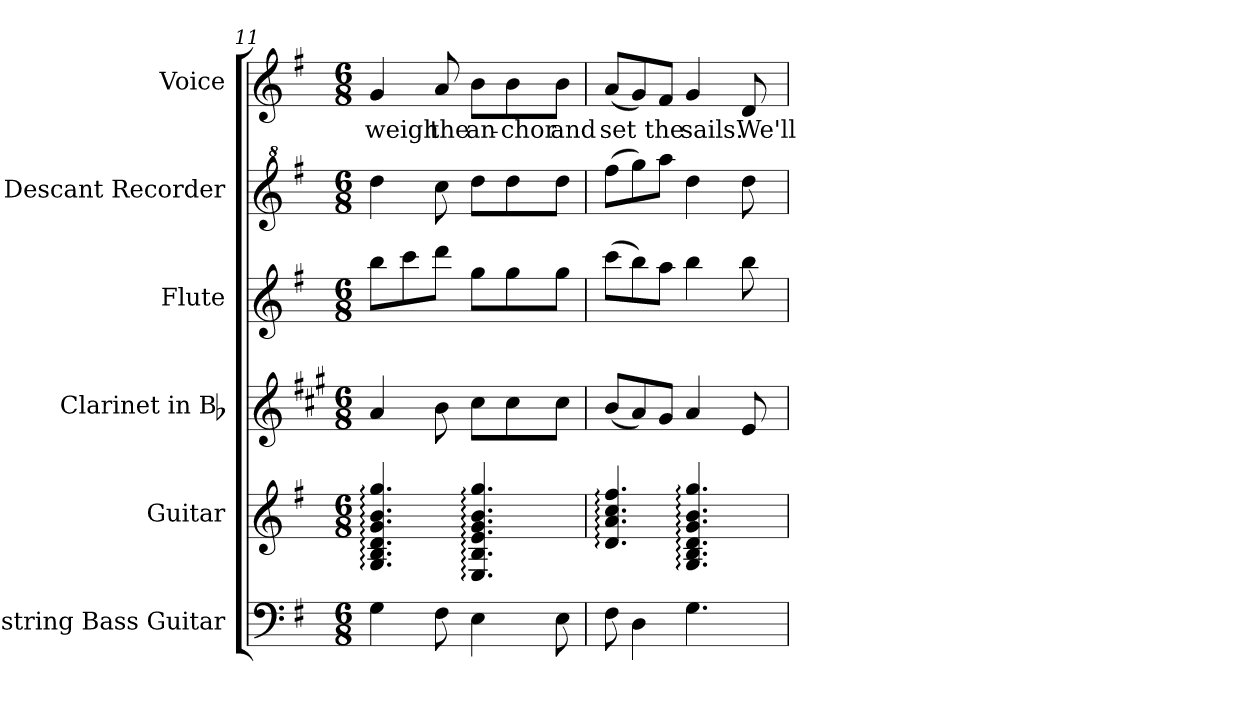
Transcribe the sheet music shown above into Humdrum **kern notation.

**kern	**kern	**kern	**kern	**kern	**kern	**text
*part6	*part5	*part4	*part3	*part2	*part1	*part1
*staff6	*staff5	*staff4	*staff3	*staff2	*staff1	*staff1
*I"4-string Bass Guitar	*I"Guitar	*I"Clarinet in Bb	*I"Flute	*I"Descant Recorder	*I"Voice	*
*I'Bass	*I'Gtr.	*I'Cl.	*I'Fl.	*I'D. Rec.	*I'Voice	*
!!LO:PB:g=z
*clefF4	*clefG2	*clefG2	*clefG2	*clefG^2	*clefG2	*
*ITrd7c12	*ITrd7c12	*ITrd1c2	*	*ITrd-7c-12	*	*
*k[f#]	*k[f#]	*k[f#]	*k[f#]	*k[f#]	*k[f#]	*
*G:	*G:	*G:	*G:	*G:	*G:	*
*M6/8	*M6/8	*M6/8	*M6/8	*M6/8	*M6/8	*
=11	=11	=11	=11	=11	=11	=11
!	!	!	!	!	!	!LO:LY:b:color=#000000
4GGi\	4.GGi/: 4.BBi: 4.Di: 4.Gi: 4.Bi: 4.gi:	4gi/	8bbi\L	4ddddi\	4gi/	weigh
.	.	.	8ccci\	.	.	.
!	!	!	!	!	!	!LO:LY:b:color=#000000
8FF#i\	.	8ai\	8dddi\J	8cccci\	8ai/	the
!	!	!	!	!	!	!LO:LY:b:color=#000000
4EEi\	4.EEi/: 4.BBi: 4.Ei: 4.Gi: 4.Bi: 4.gi:	8bi\L	8ggi\L	8ddddi\L	8bi\L	an-
!	!	!	!	!	!	!LO:LY:b:color=#000000
.	.	8bi\	8ggi\	8ddddi\	8bi\	-chor
!	!	!	!	!	!	!LO:LY:b:color=#000000
8EEi\	.	8bi\J	8ggi\J	8ddddi\J	8bi\J	and
=12	=12	=12	=12	=12	=12	=12
!	!	!	!	!	!	!LO:LY:b:color=#000000
8FF#i\	4.Di/: 4.Ai: 4.ci: 4.f#i:	(8ai/L	(8ccci\L	(8ffff#i\L	(8ai/L	set
4DDi\	.	8gi/)	8bbi\)	8ggggi\)	8gi/)	.
!	!	!	!	!	!	!LO:LY:b:color=#000000
.	.	8f#i/J	8aai\J	8aaaai\J	8f#i/J	the
!	!	!	!	!	!	!LO:LY:b:color=#000000
4.GGi\	4.GGi/: 4.BBi: 4.Di: 4.Gi: 4.Bi: 4.gi:	4gi/	4bbi\	4ddddi\	4gi/	sails.
!	!	!	!	!	!	!LO:LY:b:color=#000000
.	.	8di/	8bbi\	8ddddi\	8di/	We'll
=	=	=	=	=	=	=
*-	*-	*-	*-	*-	*-	*-
